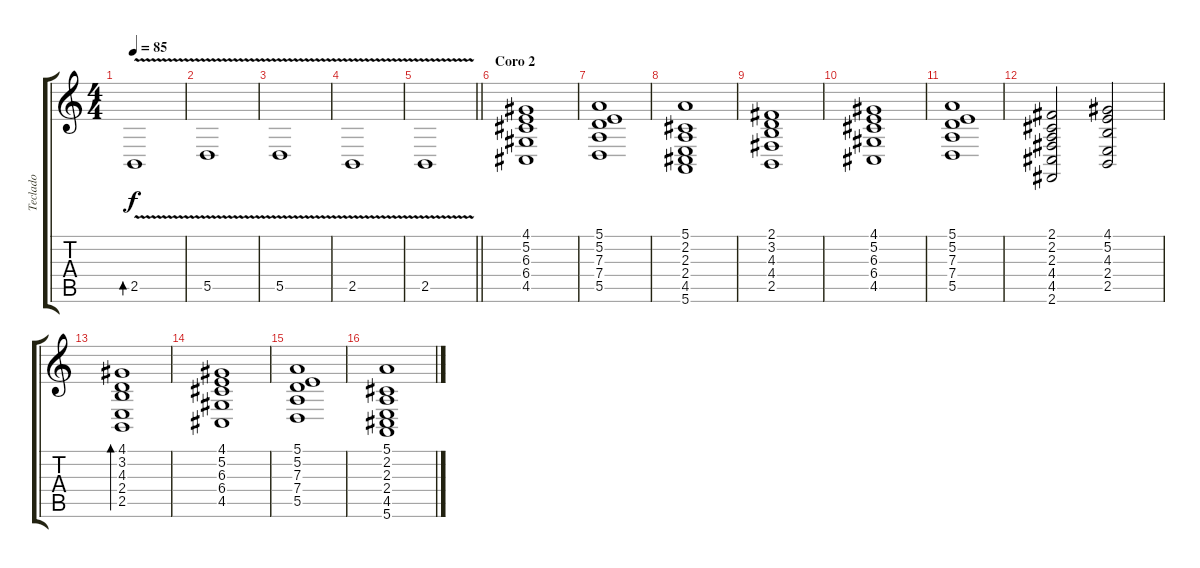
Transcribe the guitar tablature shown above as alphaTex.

\track ("Teclado" "Teclado") {instrument pad1newage}
\staff {score tabs}
\tuning (E4 B3 G3 D3 A2 E2) {hide}
\ts (4 4)
\tempo 85
\clef g2
\ks c
2.5{v}.1{bd 60 dy f} |
5.5{v}.1{volume 14} |
5.5{v}.1 |
2.5{v}.1 |
\barLineRight lightlight
2.5{v}.1 |
\section ("" "Coro 2")
(4.1 5.2 6.3 6.4 4.5).1{instrument pad1newage} |
(5.1 5.2 7.3 7.4 5.5).1 |
(5.1 2.2 2.3 2.4 4.5 5.6).1 |
(2.1 3.2 4.3 4.4 2.5).1 |
(4.1 5.2 6.3 6.4 4.5).1 |
(5.1 5.2 7.3 7.4 5.5).1 |
(2.1 2.2 2.3 4.4 4.5 2.6).2 (4.1 5.2 4.3 2.4 2.5).2 |
(4.1 3.2 4.3 2.4 2.5).1{bd 120} |
(4.1 5.2 6.3 6.4 4.5).1{instrument pad1newage} |
(5.1 5.2 7.3 7.4 5.5).1 |
(5.1 2.2 2.3 2.4 4.5 5.6).1
